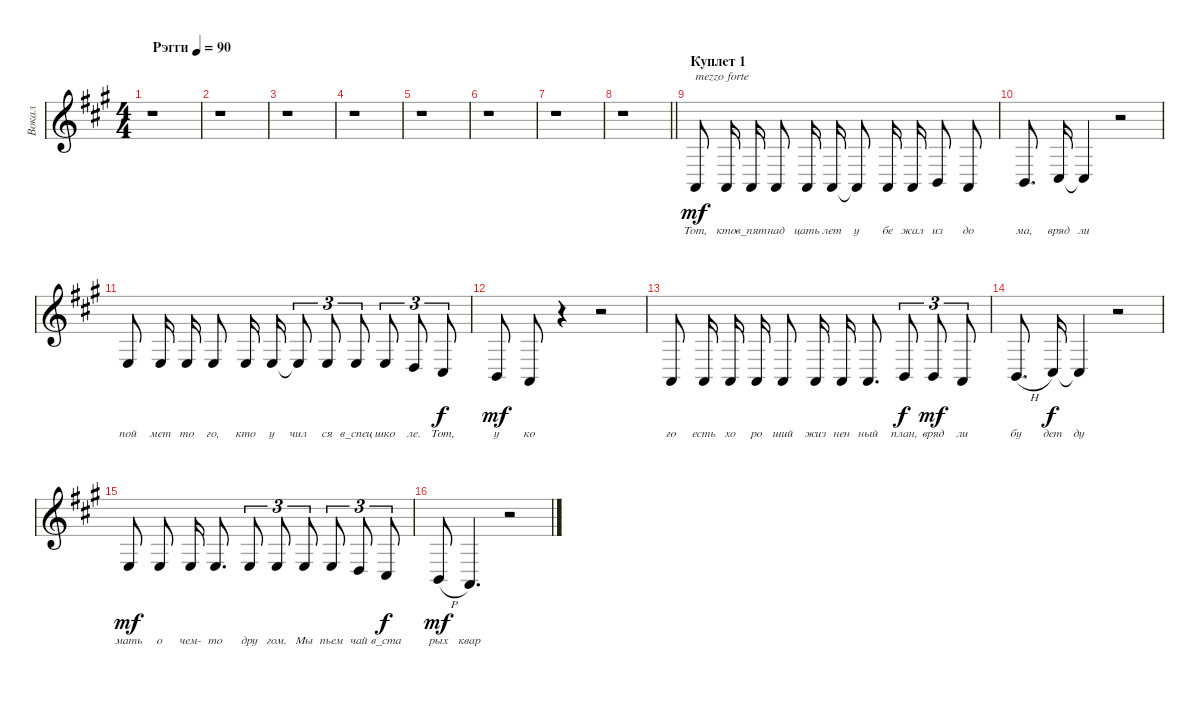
\track ("Вокал" "Вокал") {instrument brightacousticpiano}
\staff {score}
\tuning (E4 B3 G3 D3 A2 E2) {hide}
\ts (4 4)
\tempo (90 "Рэгги")
\clef g2
\ks a
r.1{dy mf instrument brightacousticpiano} |
r.1 |
r.1 |
r.1 |
r.1 |
r.1 |
r.1 |
\barLineRight lightlight
r.1 |
\section ("" "Куплет 1")
0.5.8{txt "mezzo forte" lyrics (0 "Тот,") lyrics (1 "") lyrics (2 "") lyrics (3 "") lyrics (4 "") beam split} 0.5.16{lyrics (0 "кто") lyrics (1 "") lyrics (2 "") lyrics (3 "") lyrics (4 "") beam split} 0.5.16{lyrics (0 "в_пят") lyrics (1 "") lyrics (2 "") lyrics (3 "") lyrics (4 "")} 0.5.8{lyrics (0 "над") lyrics (1 "") lyrics (2 "") lyrics (3 "") lyrics (4 "") beam split} 0.5.16{lyrics (0 "цать") lyrics (1 "") lyrics (2 "") lyrics (3 "") lyrics (4 "") beam split} 0.5.16{lyrics (0 "лет") lyrics (1 "") lyrics (2 "") lyrics (3 "") lyrics (4 "")} 0.5{t}.8{lyrics (0 "у") lyrics (1 "") lyrics (2 "") lyrics (3 "") lyrics (4 "") beam split} 0.5.16{lyrics (0 "бе") lyrics (1 "") lyrics (2 "") lyrics (3 "") lyrics (4 "") beam split} 0.5.16{lyrics (0 "жал") lyrics (1 "") lyrics (2 "") lyrics (3 "") lyrics (4 "")} 2.5.8{lyrics (0 "из") lyrics (1 "") lyrics (2 "") lyrics (3 "") lyrics (4 "") beam split} 0.5.8{lyrics (0 "до") lyrics (1 "") lyrics (2 "") lyrics (3 "") lyrics (4 "")} |
2.5.8{d lyrics (0 "ма,") lyrics (1 "") lyrics (2 "") lyrics (3 "") lyrics (4 "") beam split} 4.5.16{lyrics (0 "вряд") lyrics (1 "") lyrics (2 "") lyrics (3 "") lyrics (4 "")} 4.5{t}.4{lyrics (0 "ли") lyrics (1 "") lyrics (2 "") lyrics (3 "") lyrics (4 "")} r.2 |
2.4.8{lyrics (0 "пой") lyrics (1 "") lyrics (2 "") lyrics (3 "") lyrics (4 "") beam split} 2.4.16{lyrics (0 "мет") lyrics (1 "") lyrics (2 "") lyrics (3 "") lyrics (4 "") beam split} 2.4.16{lyrics (0 "то") lyrics (1 "") lyrics (2 "") lyrics (3 "") lyrics (4 "")} 2.4.8{lyrics (0 "го,") lyrics (1 "") lyrics (2 "") lyrics (3 "") lyrics (4 "") beam split} 2.4.16{lyrics (0 "кто") lyrics (1 "") lyrics (2 "") lyrics (3 "") lyrics (4 "") beam split} 2.4.16{lyrics (0 "у") lyrics (1 "") lyrics (2 "") lyrics (3 "") lyrics (4 "")} 2.4{t}.8{tu (3 2) lyrics (0 "чил") lyrics (1 "") lyrics (2 "") lyrics (3 "") lyrics (4 "") beam split} 2.4.8{tu (3 2) lyrics (0 "ся") lyrics (1 "") lyrics (2 "") lyrics (3 "") lyrics (4 "") beam split} 2.4.8{tu (3 2) lyrics (0 "в_спец") lyrics (1 "") lyrics (2 "") lyrics (3 "") lyrics (4 "")} 2.4.8{tu (3 2) lyrics (0 "шко") lyrics (1 "") lyrics (2 "") lyrics (3 "") lyrics (4 "") beam split} 0.4.8{tu (3 2) lyrics (0 "ле.") lyrics (1 "") lyrics (2 "") lyrics (3 "") lyrics (4 "") beam split} 4.5.8{tu (3 2) lyrics (0 "Тот,") lyrics (1 "") lyrics (2 "") lyrics (3 "") lyrics (4 "") dy f} |
2.5.8{lyrics (0 "у") lyrics (1 "") lyrics (2 "") lyrics (3 "") lyrics (4 "") dy mf beam split} 0.5.8{lyrics (0 "ко") lyrics (1 "") lyrics (2 "") lyrics (3 "") lyrics (4 "")} r.4 r.2 |
0.5.8{lyrics (0 "го") lyrics (1 "") lyrics (2 "") lyrics (3 "") lyrics (4 "") beam split} 0.5.16{lyrics (0 "есть") lyrics (1 "") lyrics (2 "") lyrics (3 "") lyrics (4 "") beam split} 0.5.16{lyrics (0 "хо") lyrics (1 "") lyrics (2 "") lyrics (3 "") lyrics (4 "")} 0.5.16{lyrics (0 "ро") lyrics (1 "") lyrics (2 "") lyrics (3 "") lyrics (4 "") beam split} 0.5.8{lyrics (0 "ший") lyrics (1 "") lyrics (2 "") lyrics (3 "") lyrics (4 "") beam split} 0.5.16{lyrics (0 "жиз") lyrics (1 "") lyrics (2 "") lyrics (3 "") lyrics (4 "")} 0.5.16{lyrics (0 "нен") lyrics (1 "") lyrics (2 "") lyrics (3 "") lyrics (4 "") beam split} 0.5.8{d lyrics (0 "ный") lyrics (1 "") lyrics (2 "") lyrics (3 "") lyrics (4 "")} 2.5.8{tu (3 2) lyrics (0 "план,") lyrics (1 "") lyrics (2 "") lyrics (3 "") lyrics (4 "") dy f beam split} 2.5.8{tu (3 2) lyrics (0 "вряд") lyrics (1 "") lyrics (2 "") lyrics (3 "") lyrics (4 "") dy mf beam split} 0.5.8{tu (3 2) lyrics (0 "ли") lyrics (1 "") lyrics (2 "") lyrics (3 "") lyrics (4 "")} |
2.5{h}.8{d lyrics (0 "бу") lyrics (1 "") lyrics (2 "") lyrics (3 "") lyrics (4 "") beam split} 4.5.16{lyrics (0 "дет") lyrics (1 "") lyrics (2 "") lyrics (3 "") lyrics (4 "") dy f} 4.5{t}.4{lyrics (0 "ду") lyrics (1 "") lyrics (2 "") lyrics (3 "") lyrics (4 "")} r.2 |
2.4.8{lyrics (0 "мать") lyrics (1 "") lyrics (2 "") lyrics (3 "") lyrics (4 "") dy mf beam split} 2.4.8{lyrics (0 "о") lyrics (1 "") lyrics (2 "") lyrics (3 "") lyrics (4 "")} 2.4.16{lyrics (0 "чем-") lyrics (1 "") lyrics (2 "") lyrics (3 "") lyrics (4 "") beam split} 2.4.8{d lyrics (0 "то") lyrics (1 "") lyrics (2 "") lyrics (3 "") lyrics (4 "")} 2.4.8{tu (3 2) lyrics (0 "дру") lyrics (1 "") lyrics (2 "") lyrics (3 "") lyrics (4 "") beam split} 2.4.8{tu (3 2) lyrics (0 "гом.") lyrics (1 "") lyrics (2 "") lyrics (3 "") lyrics (4 "") beam split} 2.4.8{tu (3 2) lyrics (0 "Мы") lyrics (1 "") lyrics (2 "") lyrics (3 "") lyrics (4 "")} 2.4.8{tu (3 2) lyrics (0 "пьем") lyrics (1 "") lyrics (2 "") lyrics (3 "") lyrics (4 "") beam split} 0.4.8{tu (3 2) lyrics (0 "чай") lyrics (1 "") lyrics (2 "") lyrics (3 "") lyrics (4 "") beam split} 4.5.8{tu (3 2) lyrics (0 "в_ста") lyrics (1 "") lyrics (2 "") lyrics (3 "") lyrics (4 "") dy f} |
2.5{h}.8{lyrics (0 "рых") lyrics (1 "") lyrics (2 "") lyrics (3 "") lyrics (4 "") dy mf} 0.5.4{d lyrics (0 "квар") lyrics (1 "") lyrics (2 "") lyrics (3 "") lyrics (4 "")} r.2
